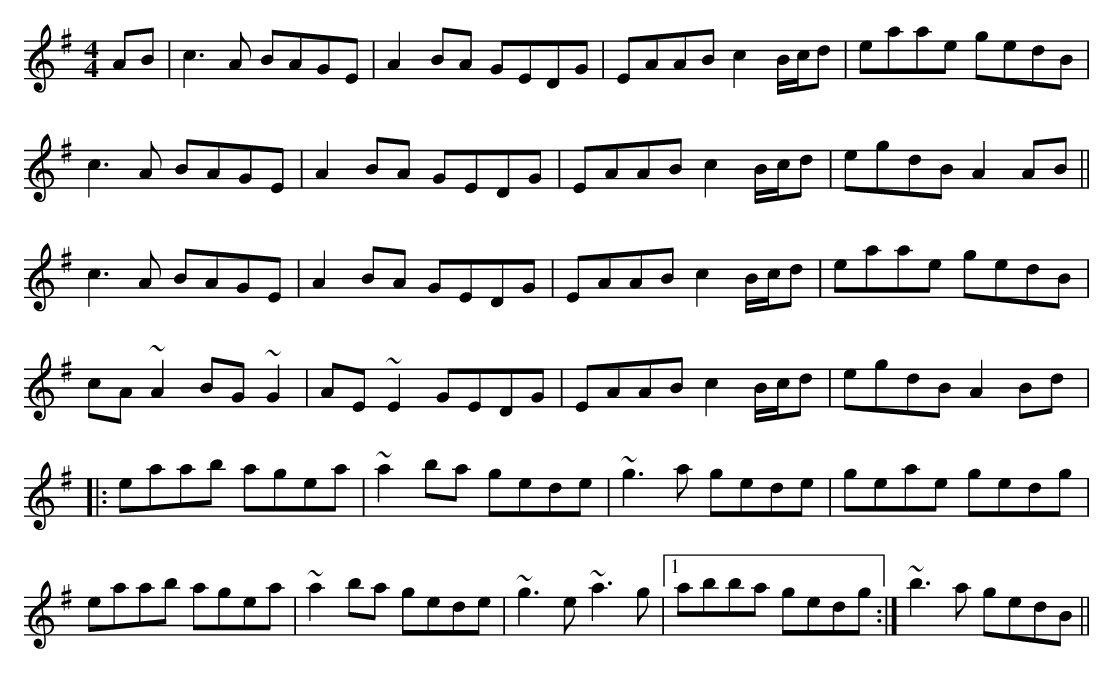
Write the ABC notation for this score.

X:1
M:4/4
K:Ador
AB|c3A BAGE|A2BA GEDG|EAAB c2B/c/d|eaae gedB|
c3A BAGE|A2BA GEDG|EAAB c2B/c/d|egdB A2AB||
c3A BAGE|A2BA GEDG|EAAB c2B/c/d|eaae gedB|
cA~A2 BG~G2|AE~E2 GEDG|EAAB c2B/c/d|egdB A2Bd|:
eaab agea|~a2ba gede|~g3a gede|geae gedg|
eaab agea|~a2ba gede|~g3e ~a3g|1 abba gedg:|~b3a gedB||
